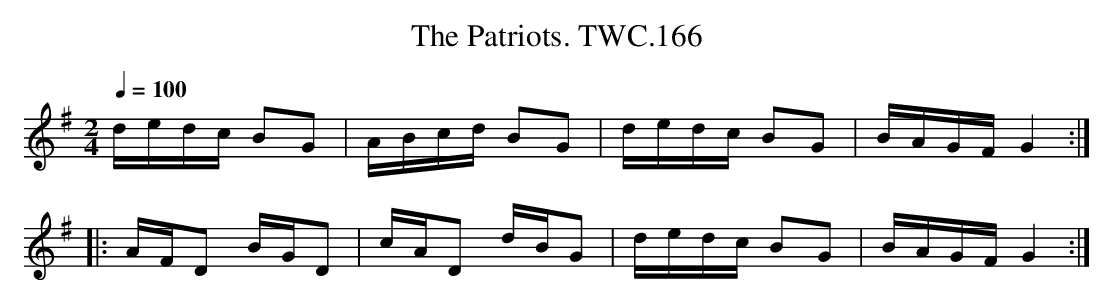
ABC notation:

X:1
T:Patriots. TWC.166, The
L:1/16
M:2/4
Q:1/4=100
K:G
dedc B2G2|ABcd B2G2|dedc B2G2|BAGF G4 :|
|: AFD2 BGD2|cAD2 dBG2|dedc B2G2|BAGF G4 :|
